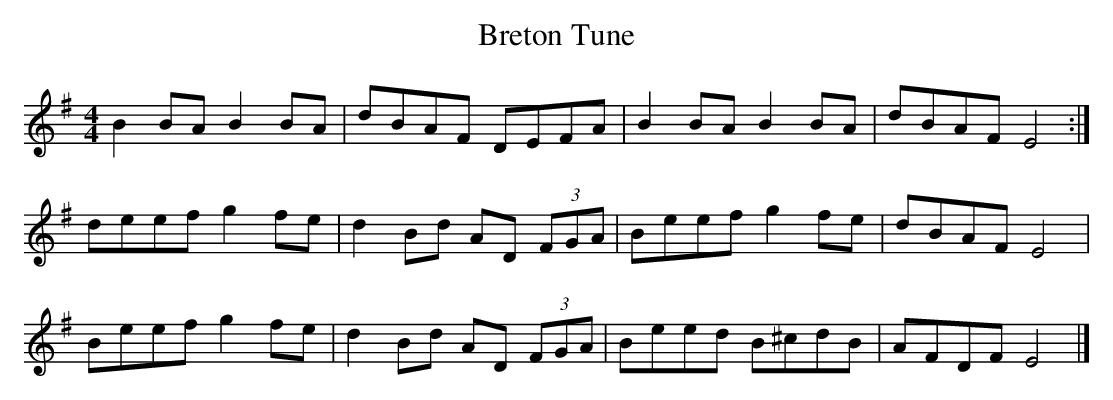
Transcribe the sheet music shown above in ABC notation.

X:1
T:Breton Tune
L:1/8
M:4/4
K:Em
B2 BA B2 BA | dBAF  DEFA     | B2 BA B2 BA | dBAF E4 :|
deef  g2 fe | d2 Bd AD (3FGA | Beef  g2 fe | dBAF E4  |
Beef  g2 fe | d2 Bd AD (3FGA | Beed  B^cdB | AFDF E4 |]
